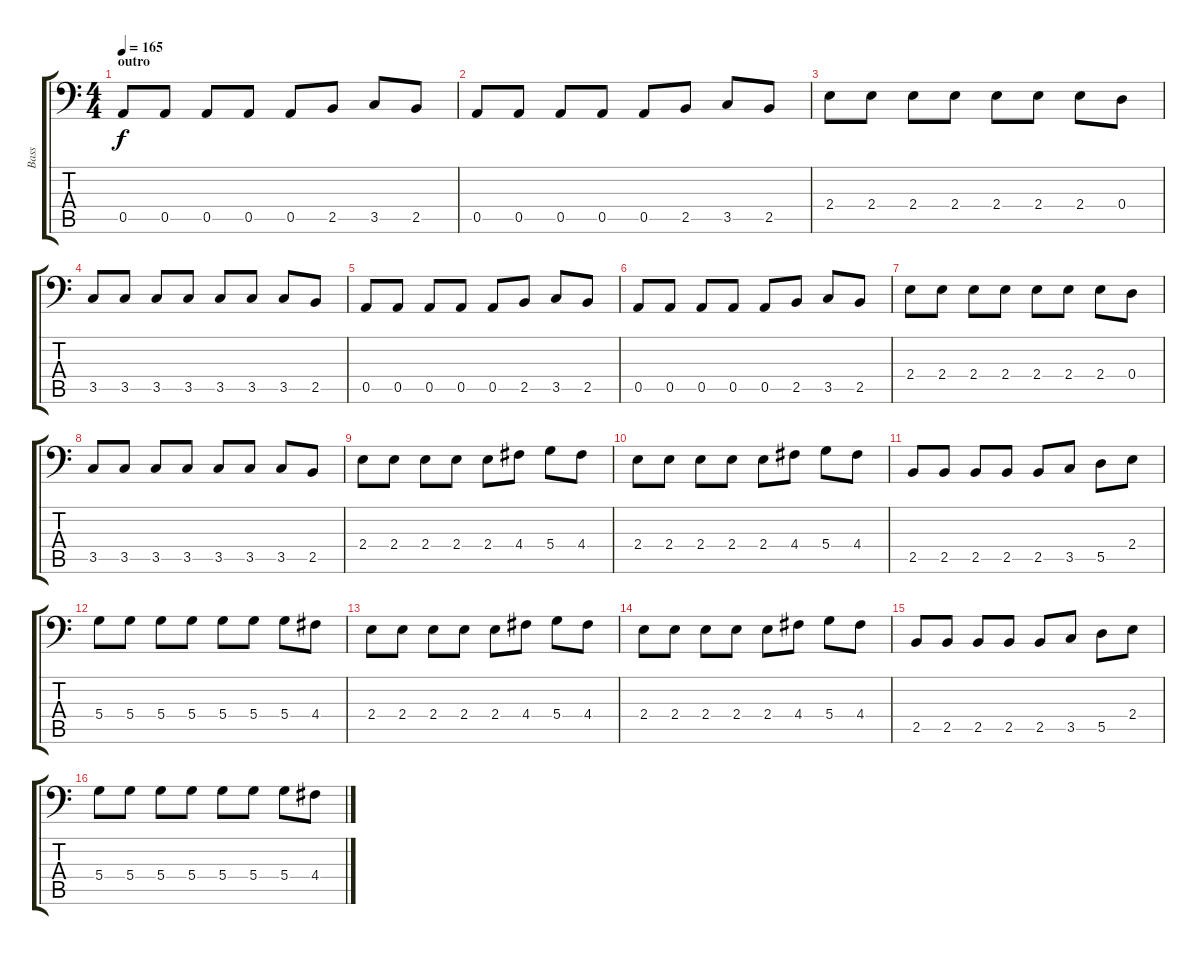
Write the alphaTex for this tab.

\track ("Bass" "Bass") {instrument electricbassfinger}
\staff {score tabs}
\tuning (E3 B2 G2 D2 A1 E1) {hide}
\ts (4 4)
\section ("" "outro")
\tempo 165
\clef f4
\ks c
0.5.8{dy f} 0.5.8 0.5.8 0.5.8 0.5.8 2.5.8 3.5.8 2.5.8 |
0.5.8 0.5.8 0.5.8 0.5.8 0.5.8 2.5.8 3.5.8 2.5.8 |
2.4.8 2.4.8 2.4.8 2.4.8 2.4.8 2.4.8 2.4.8 0.4.8 |
3.5.8 3.5.8 3.5.8 3.5.8 3.5.8 3.5.8 3.5.8 2.5.8 |
0.5.8 0.5.8 0.5.8 0.5.8 0.5.8 2.5.8 3.5.8 2.5.8 |
0.5.8 0.5.8 0.5.8 0.5.8 0.5.8 2.5.8 3.5.8 2.5.8 |
2.4.8 2.4.8 2.4.8 2.4.8 2.4.8 2.4.8 2.4.8 0.4.8 |
3.5.8 3.5.8 3.5.8 3.5.8 3.5.8 3.5.8 3.5.8 2.5.8 |
2.4.8 2.4.8 2.4.8 2.4.8 2.4.8 4.4.8 5.4.8 4.4.8 |
2.4.8 2.4.8 2.4.8 2.4.8 2.4.8 4.4.8 5.4.8 4.4.8 |
2.5.8 2.5.8 2.5.8 2.5.8 2.5.8 3.5.8 5.5.8 2.4.8 |
5.4.8 5.4.8 5.4.8 5.4.8 5.4.8 5.4.8 5.4.8 4.4.8 |
2.4.8 2.4.8 2.4.8 2.4.8 2.4.8 4.4.8 5.4.8 4.4.8 |
2.4.8 2.4.8 2.4.8 2.4.8 2.4.8 4.4.8 5.4.8 4.4.8 |
2.5.8 2.5.8 2.5.8 2.5.8 2.5.8 3.5.8 5.5.8 2.4.8 |
5.4.8 5.4.8 5.4.8 5.4.8 5.4.8 5.4.8 5.4.8 4.4.8
